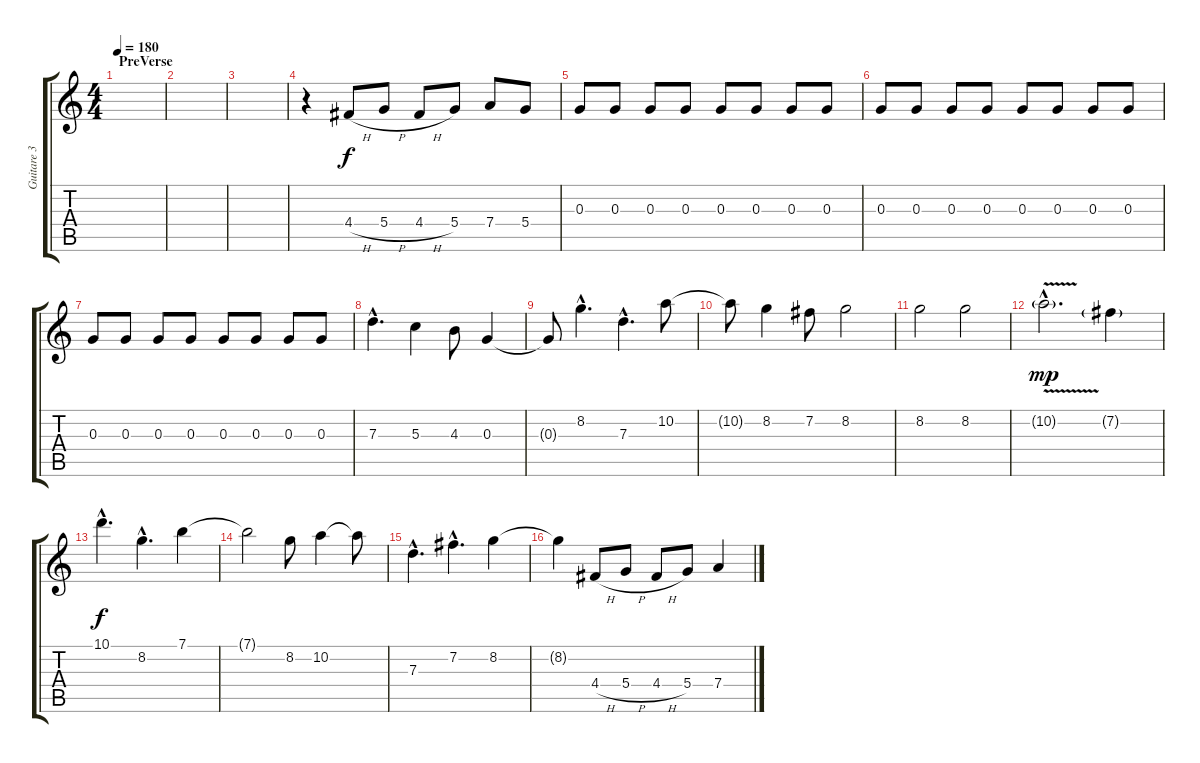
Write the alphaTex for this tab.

\track ("Guitare 3" "Guitare 3") {instrument distortionguitar}
\staff {score tabs}
\tuning (E4 B3 G3 D3 A2 E2) {hide}
\ts (4 4)
\section ("" "PreVerse")
\tempo 180
\clef g2
\ks c
|
|
|
r.4 4.4{h}.8{volume 16 instrument distortionguitar} 5.4{h}.8 4.4{h}.8 5.4.8 7.4.8 5.4.8 |
0.3.8 0.3.8 0.3.8 0.3.8 0.3.8 0.3.8 0.3.8 0.3.8 |
0.3.8 0.3.8 0.3.8 0.3.8 0.3.8 0.3.8 0.3.8 0.3.8 |
0.3.8 0.3.8 0.3.8 0.3.8 0.3.8 0.3.8 0.3.8 0.3.8 |
7.3{hac}.4{d} 5.3.4 4.3.8 0.3.4 |
0.3{t}.8 8.2{hac}.4{d} 7.3{hac}.4{d} 10.2.8 |
10.2{t}.8 8.2.4 7.2.8 8.2.2 |
8.2.2 8.2.2 |
10.2{v g hac}.2{d dy mp} 7.2{g}.4 |
10.1{hac}.4{d dy f} 8.2{hac}.4{d} 7.1.4 |
7.1{t}.2 8.2.8 10.2.4 10.2{t}.8 |
7.3{hac}.4{d} 7.2{hac}.4{d} 8.2.4 |
8.2{t}.4 4.4{h}.8 5.4{h}.8 4.4{h}.8 5.4.8 7.4.4
